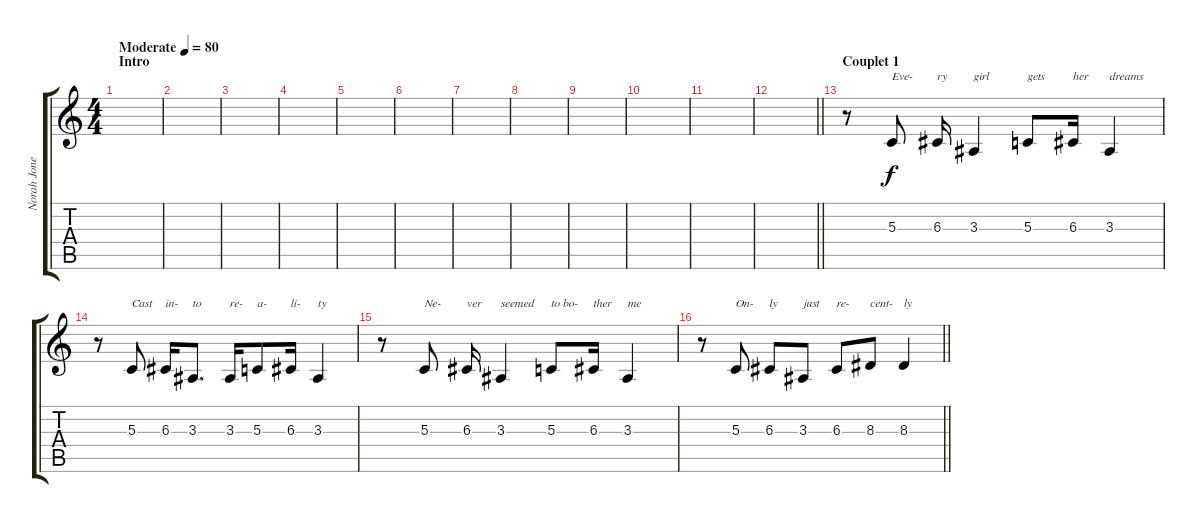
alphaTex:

\track ("Norah Jones" "Norah Jone") {instrument clarinet}
\staff {score tabs}
\tuning (E4 B3 G3 D3 A2 E2) {hide}
\ts (4 4)
\section ("" "Intro")
\tempo (80 "Moderate")
\clef g2
\ks c
|
|
|
|
|
|
|
|
|
|
|
\barLineRight lightlight
|
\section ("" "Couplet 1")
r.8 5.3.8{txt "Eve-"} 6.3.16{txt "ry"} 3.3.4{txt "girl"} 5.3.8{txt "gets"} 6.3.16{txt "her"} 3.3.4{txt "dreams"} |
r.8 5.3.8{txt "Cast"} 6.3.16{txt "in-"} 3.3.8{d txt "to"} 3.3.16{txt "re-"} 5.3.8{txt "a-"} 6.3.16{txt "li-"} 3.3.4{txt "ty"} |
r.8 5.3.8{txt "Ne-"} 6.3.16{txt "ver"} 3.3.4{txt "seemed"} 5.3.8{txt "to bo-"} 6.3.16{txt "ther"} 3.3.4{txt "me"} |
\barLineRight lightlight
r.8 5.3.8{txt "On-"} 6.3.8{txt "ly"} 3.3.8{txt "just"} 6.3.8{txt "re-"} 8.3.8{txt "cent-"} 8.3.4{txt "ly"}
